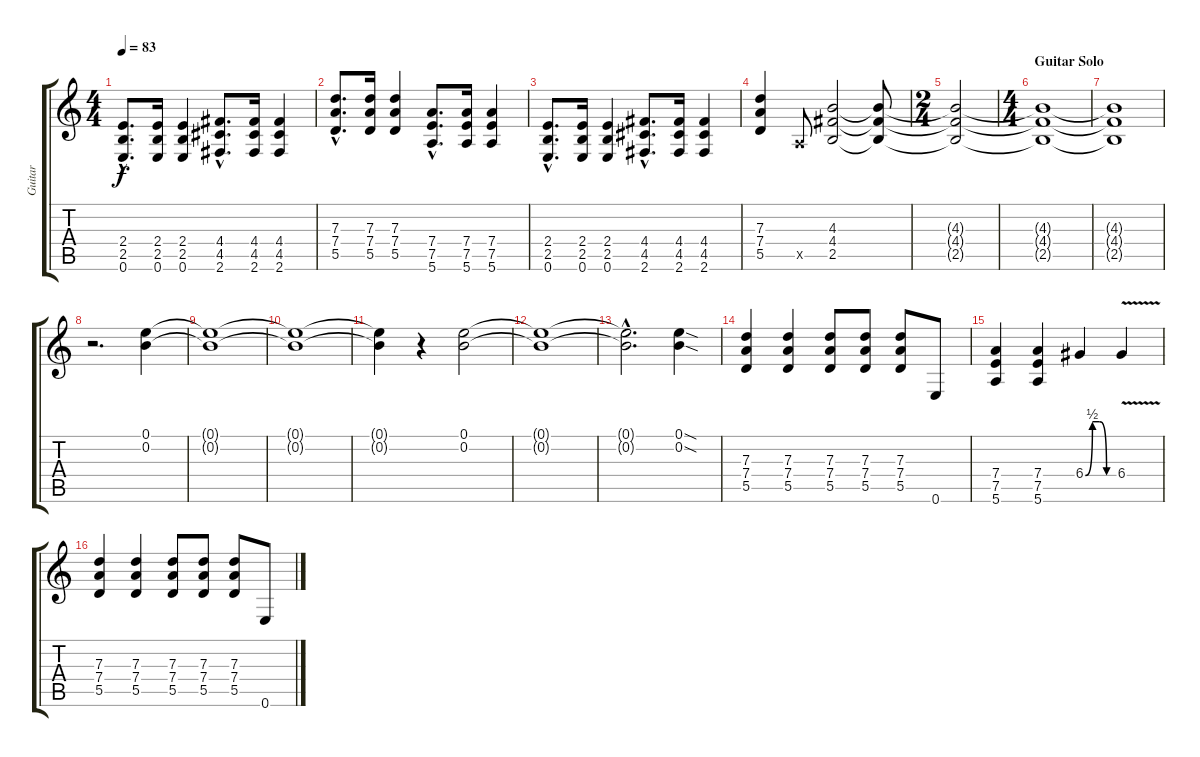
\track ("Guitar" "Guitar") {instrument overdrivenguitar}
\staff {score tabs}
\tuning (E4 B3 G3 D3 A2 E2) {hide}
\ts (4 4)
\tempo 83
\clef g2
\ks c
(2.4{hac} 2.5{hac} 0.6{hac}).8{d dy f} (2.4 2.5 0.6).16 (2.4 2.5 0.6).4 (4.4{hac} 4.5{hac} 2.6{hac}).8{d} (4.4 4.5 2.6).16 (4.4 4.5 2.6).4 |
(7.3{hac} 7.4{hac} 5.5{hac}).8{d} (7.3 7.4 5.5).16 (7.3 7.4 5.5).4 (7.4{hac} 7.5{hac} 5.6{hac}).8{d} (7.4 7.5 5.6).16 (7.4 7.5 5.6).4 |
(2.4{hac} 2.5{hac} 0.6{hac}).8{d} (2.4 2.5 0.6).16 (2.4 2.5 0.6).4 (4.4{hac} 4.5{hac} 2.6{hac}).8{d} (4.4 4.5 2.6).16 (4.4 4.5 2.6).4 |
(7.3 7.4 5.5).4 0.5{x}.8 (4.3 4.4 2.5).2 (4.3{t} 4.4{t} 2.5{t}).8 |
\ts (2 4)
(4.3{t} 4.4{t} 2.5{t}).2{volume 12} |
\ts (4 4)
\section ("" "Guitar Solo")
(4.3{t} 4.4{t} 2.5{t}).1{volume 7} |
(4.3{t} 4.4{t} 2.5{t}).1{volume 1} |
r.2{d} (0.1 0.2).4{volume 6} |
(0.1{t} 0.2{t}).1 |
(0.1{t} 0.2{t}).1{volume 1} |
(0.1{t} 0.2{t}).4 r.4 (0.1 0.2).2{volume 6} |
(0.1{t} 0.2{t}).1 |
(0.1{hac t} 0.2{hac t}).2{d volume 11} (0.1{sod} 0.2{sod}).4 |
(7.3 7.4 5.5).4{volume 14} (7.3 7.4 5.5).4 (7.3 7.4 5.5).8 (7.3 7.4 5.5).8 (7.3 7.4 5.5).8 0.6.8 |
(7.4 7.5 5.6).4 (7.4 7.5 5.6).4 6.4{be (custom 0 0 15 2 30 2 45 0 60 0)}.4 6.4{v}.4 |
(7.3 7.4 5.5).4 (7.3 7.4 5.5).4 (7.3 7.4 5.5).8 (7.3 7.4 5.5).8 (7.3 7.4 5.5).8 0.6.8
